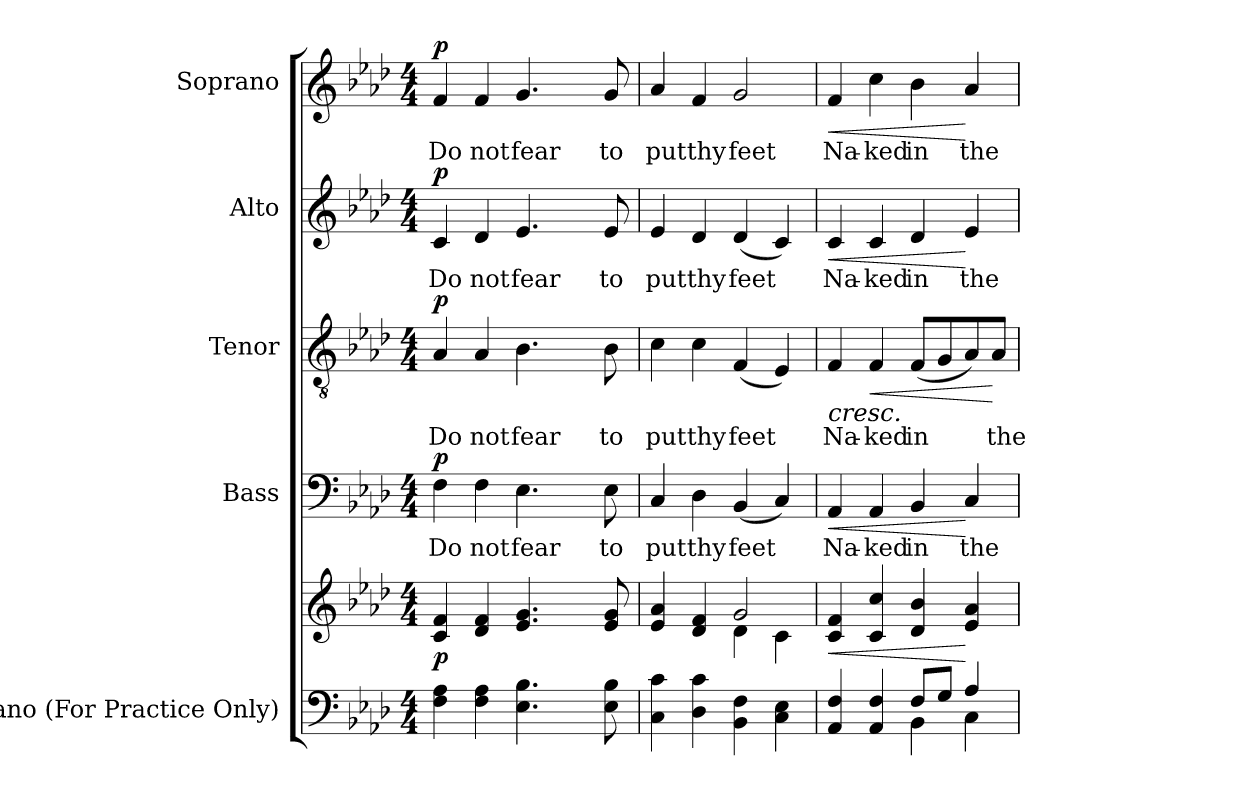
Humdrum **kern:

**kern	**kern	**dynam	**kern	**text	**dynam	**kern	**text	**dynam	**kern	**text	**dynam	**kern	**text	**dynam
*part5	*part5	*part5	*part4	*part4	*part4	*part3	*part3	*part3	*part2	*part2	*part2	*part1	*part1	*part1
*staff6	*staff5	*staff5/6	*staff4	*staff4	*staff4	*staff3	*staff3	*staff3	*staff2	*staff2	*staff2	*staff1	*staff1	*staff1
*I"Piano (For Practice Only)	*	*	*I"Bass	*	*	*I"Tenor	*	*	*I"Alto	*	*	*I"Soprano	*	*
*I'Pno.	*	*	*I'B.	*	*	*I'T.	*	*	*I'A.	*	*	*I'S.	*	*
!!LO:PB:g=z
*clefF4	*clefG2	*	*clefF4	*	*	*clefGv2	*	*	*clefG2	*	*	*clefG2	*	*
*	*	*	*	*	*	*ITrd7c12	*	*	*	*	*	*	*	*
*k[b-e-a-d-]	*k[b-e-a-d-]	*	*k[b-e-a-d-]	*	*	*k[b-e-a-d-]	*	*	*k[b-e-a-d-]	*	*	*k[b-e-a-d-]	*	*
*A-:	*A-:	*	*A-:	*	*	*A-:	*	*	*A-:	*	*	*A-:	*	*
*M4/4	*M4/4	*	*M4/4	*	*	*M4/4	*	*	*M4/4	*	*	*M4/4	*	*
=1	=1	=1	=1	=1	=1	=1	=1	=1	=1	=1	=1	=1	=1	=1
!	!	!	!	!LO:LY:b:color=#000000	!	!	!	!	!	!	!	!	!	!
!	!	!	!	!	!	!	!LO:LY:b:color=#000000	!	!	!	!	!	!	!
!	!	!	!	!	!	!	!	!	!	!LO:LY:b:color=#000000	!	!	!	!
!	!	!	!	!	!	!	!	!	!	!	!	!LO:TX:a:B:t=Molto sostenuto	!	!
!	!LO:TX:a:B:t=Molto sostenuto	!	!	!	!	!	!	!	!	!	!	!	!	!
!	!	!	!	!	!	!	!	!	!	!	!	!	!LO:LY:b:color=#000000	!
*	*^	*	*	*	*	*	*	*	*	*	*	*^	*	*
4Fi\ 4A-i	4ci/ 4fi	2ryy	p	4Fi\	Do	p	4AA-i/	Do	p	4ci/	Do	p	4fi/	2ryy	Do	p
!	!	!	!	!	!LO:LY:b:color=#000000	!	!	!	!	!	!	!	!	!	!	!
!	!	!	!	!	!	!	!	!LO:LY:b:color=#000000	!	!	!	!	!	!	!	!
!	!	!	!	!	!	!	!	!	!	!	!LO:LY:b:color=#000000	!	!	!	!	!
!	!	!	!	!	!	!	!	!	!	!	!	!	!	!	!LO:LY:b:color=#000000	!
4Fi\ 4A-i	4d-i/ 4fi	.	.	4Fi\	not	.	4AA-i/	not	.	4d-i/	not	.	4fi/	.	not	.
!	!	!	!	!	!LO:LY:b:color=#000000	!	!	!	!	!	!	!	!	!	!	!
!	!	!	!	!	!	!	!	!LO:LY:b:color=#000000	!	!	!	!	!	!	!	!
!	!	!	!	!	!	!	!	!	!	!	!LO:LY:b:color=#000000	!	!	!	!	!
!	!	!	!	!	!	!	!	!	!	!	!	!	!	!	!LO:LY:b:color=#000000	!
4.E-i\ 4.B-i	4.e-i/ 4.gi	16ryy	.	4.E-i\	fear	.	4.BB-i\	fear	.	4.e-i/	fear	.	4.gi/	16ryy	fear	.
.	.	32ryy	.	.	.	.	.	.	.	.	.	.	.	32ryy	.	.
.	.	128ryy	.	.	.	.	.	.	.	.	.	.	.	128ryy	.	.
.	.	256ryy	.	.	.	.	.	.	.	.	.	.	.	256ryy	.	.
.	.	1024ryy	.	.	.	.	.	.	.	.	.	.	.	1024ryy	.	.
*	*MM44	*	*	*	*	*	*	*	*	*	*	*	*MM44	*	*	*
.	.	4ryy	.	.	.	.	.	.	.	.	.	.	.	4ryy	.	.
.	.	8ryy	.	.	.	.	.	.	.	.	.	.	.	8ryy	.	.
!	!	!	!	!	!LO:LY:b:color=#000000	!	!	!	!	!	!	!	!	!	!	!
!	!	!	!	!	!	!	!	!LO:LY:b:color=#000000	!	!	!	!	!	!	!	!
!	!	!	!	!	!	!	!	!	!	!	!LO:LY:b:color=#000000	!	!	!	!	!
!	!	!	!	!	!	!	!	!	!	!	!	!	!	!	!LO:LY:b:color=#000000	!
8E-i\ 8B-i	8e-i/ 8gi	.	.	8E-i\	to	.	8BB-i\	to	.	8e-i/	to	.	8gi/	.	to	.
.	.	64ryy	.	.	.	.	.	.	.	.	.	.	.	64ryy	.	.
.	.	512.ryy	.	.	.	.	.	.	.	.	.	.	.	512.ryy	.	.
*	*	*	*	*	*	*	*	*	*	*	*	*	*v	*v	*	*
=2	=2	=2	=2	=2	=2	=2	=2	=2	=2	=2	=2	=2	=2	=2	=2
*	*	*	*	*	*	*	*	*	*	*	*	*	*^	*	*
!	!	!	!	!	!LO:LY:b:color=#000000	!	!	!	!	!	!	!	!	!	!	!
*	*	*	*	*	*	*	*	*	*	*	*	*	*v	*v	*	*
*	*	*	*	*	*	*	*	*	*	*	*	*	*^	*	*
!	!	!	!	!	!	!	!	!LO:LY:b:color=#000000	!	!	!	!	!	!	!	!
*	*	*	*	*	*	*	*	*	*	*	*	*	*v	*v	*	*
*	*	*	*	*	*	*	*	*	*	*	*	*	*^	*	*
!	!	!	!	!	!	!	!	!	!	!	!LO:LY:b:color=#000000	!	!	!	!	!
*	*	*	*	*	*	*	*	*	*	*	*	*	*v	*v	*	*
*	*	*	*	*	*	*	*	*	*	*	*	*	*^	*	*
!	!	!	!	!	!	!	!	!	!	!	!	!	!	!	!LO:LY:b:color=#000000	!
*	*	*	*	*	*	*	*	*	*	*	*	*	*v	*v	*	*
4Ci\ 4ci	4e-i/ 4a-i	2ryy	.	4Ci/	put	.	4Ci\	put	.	4e-i/	put	.	4a-i/	put	.
!	!	!	!	!	!LO:LY:b:color=#000000	!	!	!	!	!	!	!	!	!	!
!	!	!	!	!	!	!	!	!LO:LY:b:color=#000000	!	!	!	!	!	!	!
!	!	!	!	!	!	!	!	!	!	!	!LO:LY:b:color=#000000	!	!	!	!
!	!	!	!	!	!	!	!	!	!	!	!	!	!	!LO:LY:b:color=#000000	!
4D-i\ 4ci	4d-i/ 4fi	.	.	4D-i\	thy	.	4Ci\	thy	.	4d-i/	thy	.	4fi/	thy	.
!	!	!	!	!	!LO:LY:b:color=#000000	!	!	!	!	!	!	!	!	!	!
!	!	!	!	!	!	!	!	!LO:LY:b:color=#000000	!	!	!	!	!	!	!
!	!	!	!	!	!	!	!	!	!	!	!LO:LY:b:color=#000000	!	!	!	!
!	!	!	!	!	!	!	!	!	!	!	!	!	!	!LO:LY:b:color=#000000	!
4BB-i\ 4Fi	2gi/	4d-i\	.	(4BB-i/	feet	.	(4FFi/	feet	.	(4d-i/	feet	.	2gi/	feet	.
4Ci\ 4E-i	.	4ci\	.	4Ci/)	.	.	4EE-i/)	.	.	4ci/)	.	.	.	.	.
=3	=3	=3	=3	=3	=3	=3	=3	=3	=3	=3	=3	=3	=3	=3	=3
*^	*	*	*	*	*	*	*	*	*	*	*	*	*	*	*
!	!	!	!	!LO:HP:b	!	!	!	!	!	!	!	!	!	!	!	!
*	*	*v	*v	*	*	*	*	*	*	*	*	*	*	*	*	*
*	*	*^	*	*	*	*	*	*	*	*	*	*	*	*	*
!	!	!	!	!	!	!LO:LY:b:color=#000000	!LO:HP:b	!	!	!	!	!	!	!	!	!
*	*	*v	*v	*	*	*	*	*	*	*	*	*	*	*	*	*
*	*	*^	*	*	*	*	*	*	*	*	*	*	*	*	*
!	!	!	!	!	!	!	!	!	!LO:LY:b:color=#000000	!LO:HP:b	!	!	!	!	!	!
*	*	*v	*v	*	*	*	*	*	*	*	*	*	*	*	*	*
*	*	*^	*	*	*	*	*	*	*	*	*	*	*	*	*
!	!	!	!	!	!	!	!	!	!	!	!	!LO:LY:b:color=#000000	!LO:HP:b	!	!	!
*	*	*v	*v	*	*	*	*	*	*	*	*	*	*	*	*	*
*	*	*^	*	*	*	*	*	*	*	*	*	*	*	*	*
!	!	!	!	!	!	!	!	!	!	!	!	!	!	!	!LO:LY:b:color=#000000	!LO:HP:b
*	*	*v	*v	*	*	*	*	*	*	*	*	*	*	*	*	*
4AA-i/ 4Fi	2ryy	4ci/ 4fi	<	4AA-i/	Na-	<	4FFi/	Na-	<	4ci/	Na-	<	4fi/	Na-	<
!	!	!	!	!	!LO:LY:b:color=#000000	!	!	!	!	!	!	!	!	!	!
!	!	!	!	!	!	!	!	!LO:LY:b:color=#000000	!LO:HP:b	!	!	!	!	!	!
!	!	!	!	!	!	!	!	!	!	!	!LO:LY:b:color=#000000	!	!	!	!
!	!	!	!	!	!	!	!	!	!	!	!	!	!	!LO:LY:b:color=#000000	!
4AA-i/ 4Fi	.	4ci/ 4cci	.	4AA-i/	-ked	.	4FFi/	-ked	<	4ci/	-ked	.	4cci\	-ked	.
!	!	!	!	!	!LO:LY:b:color=#000000	!	!	!	!	!	!	!	!	!	!
!	!	!	!	!	!	!	!	!LO:LY:b:color=#000000	!	!	!	!	!	!	!
!	!	!	!	!	!	!	!	!	!	!	!LO:LY:b:color=#000000	!	!	!	!
!	!	!	!	!	!	!	!	!	!	!	!	!	!	!LO:LY:b:color=#000000	!
8Fi/L	4BB-i\	4d-i/ 4b-i	.	4BB-i/	in	.	(8FFi/L	in	.	4d-i/	in	.	4b-i\	in	.
8Gi/J	.	.	.	.	.	.	8GGi/	.	.	.	.	.	.	.	.
!	!	!	!	!	!LO:LY:b:color=#000000	!	!	!	!	!	!	!	!	!	!
!	!	!	!	!	!	!	!	!	!	!	!LO:LY:b:color=#000000	!	!	!	!
!	!	!	!	!	!	!	!	!	!	!	!	!	!	!LO:LY:b:color=#000000	!
4A-i/	4Ci\	4e-i/ 4a-i	[	4Ci/	the	[	8AA-i/)	.	.	4e-i/	the	[	4a-i/	the	[
!	!	!	!	!	!	!	!	!LO:LY:b:color=#000000	!	!	!	!	!	!	!
.	.	.	.	.	.	.	8AA-i/J	the	[ [	.	.	.	.	.	.
*v	*v	*	*	*	*	*	*	*	*	*	*	*	*	*	*
=	=	=	=	=	=	=	=	=	=	=	=	=	=	=
*-	*-	*-	*-	*-	*-	*-	*-	*-	*-	*-	*-	*-	*-	*-
